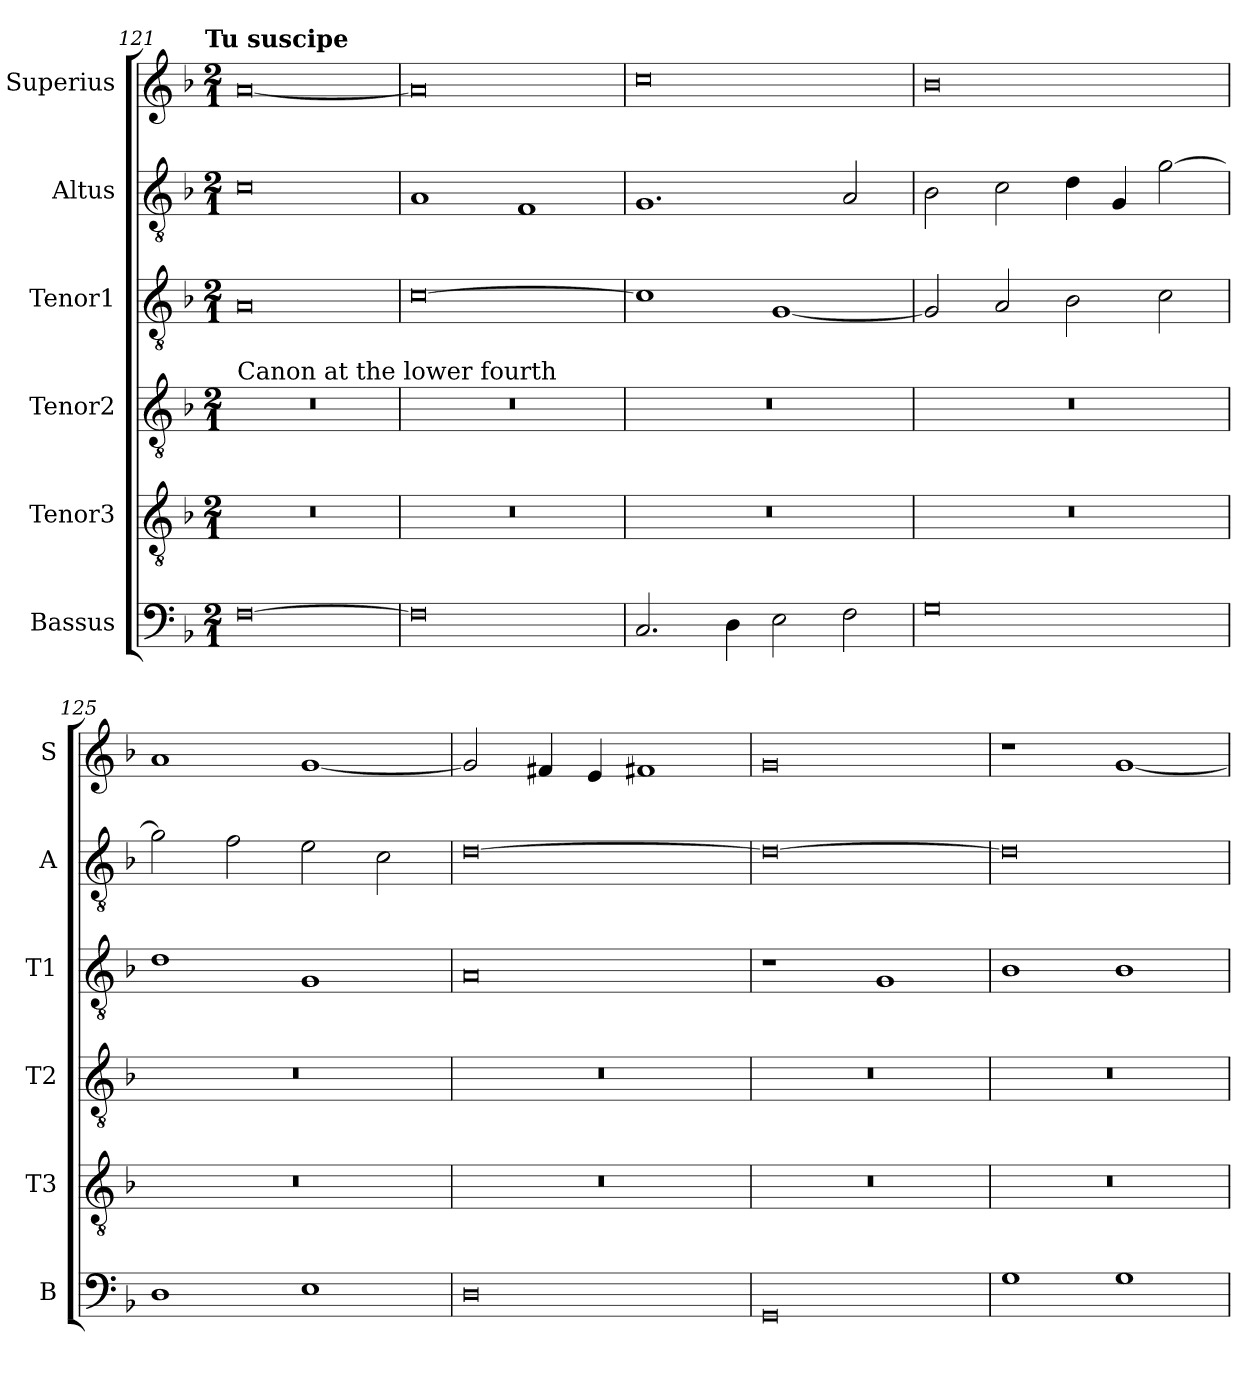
**kern	**kern	**kern	**kern	**kern	**kern
*part6	*part5	*part4	*part3	*part2	*part1
*staff6	*staff5	*staff4	*staff3	*staff2	*staff1
*I"Bassus	*I"Tenor3	*I"Tenor2	*I"Tenor1	*I"Altus	*I"Superius
*I'B	*I'T3	*I'T2	*I'T1	*I'A	*I'S
!!LO:LB:g=z
*clefF4	*clefGv2	*clefGv2	*clefGv2	*clefGv2	*clefG2
*k[b-]	*k[b-]	*k[b-]	*k[b-]	*k[b-]	*k[b-]
!!LO:TX:omd:t=Tu suscipe
*M2/1	*M2/1	*M2/1	*M2/1	*M2/1	*M2/1
=121	=121	=121	=121	=121	=121
!	!	!LO:TX:a:t=Canon at the lower fourth	!	!	!
[0F	0r	0r	0A	0c	[0a
=122	=122	=122	=122	=122	=122
0F]	0r	0r	[0c	1A	0a]
.	.	.	.	1F	.
=123	=123	=123	=123	=123	=123
2.C/	0r	0r	1c]	1.G	0cc
4D\	.	.	.	.	.
2E\	.	.	[1G	.	.
2F\	.	.	.	2A/	.
=124	=124	=124	=124	=124	=124
0G	0r	0r	2G/]	2B-\	0b-
.	.	.	2A/	2c\	.
.	.	.	2B-\	4d\	.
.	.	.	.	4G/	.
.	.	.	2c\	[2g\	.
=125	=125	=125	=125	=125	=125
1D	0r	0r	1d	2g\]	1a
.	.	.	.	2f\	.
1E	.	.	1G	2e\	[1g
.	.	.	.	2c\	.
=126	=126	=126	=126	=126	=126
0D	0r	0r	0A	[0d	2g/]
.	.	.	.	.	4f#X/
.	.	.	.	.	4e/
.	.	.	.	.	1f#X
=127	=127	=127	=127	=127	=127
0GG	0r	0r	1r	0d_	0g
.	.	.	1G	.	.
=128	=128	=128	=128	=128	=128
1G	0r	0r	1B-	0d]	1r
1G	.	.	1B-	.	[1g
=	=	=	=	=	=
*-	*-	*-	*-	*-	*-
